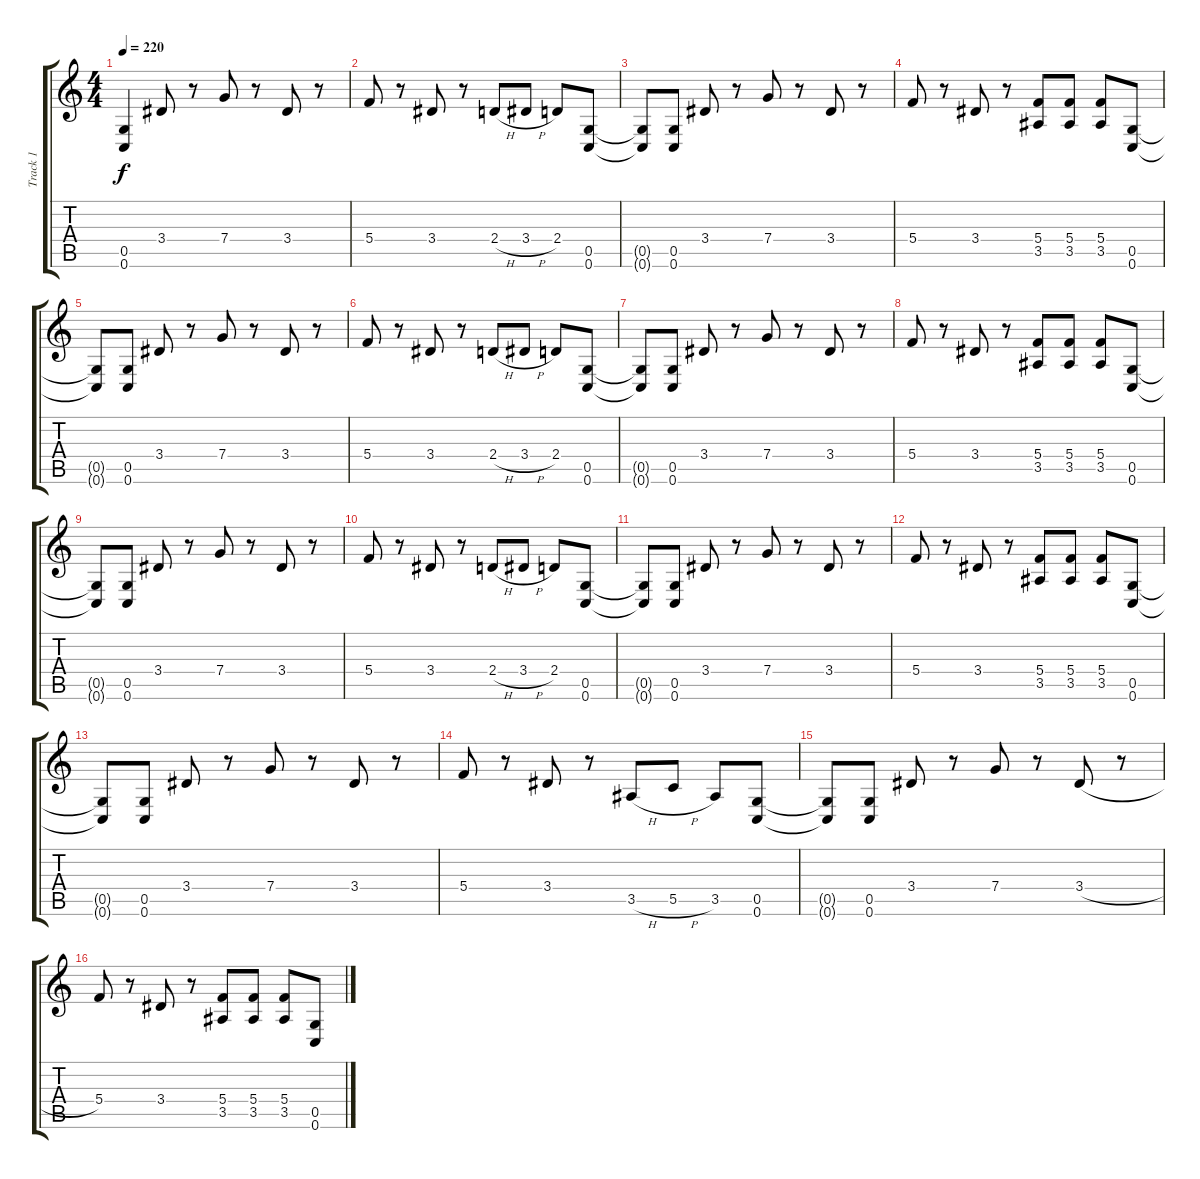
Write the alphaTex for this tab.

\track ("Track 1" "Track 1") {instrument distortionguitar}
\staff {score tabs}
\tuning (D4 A3 F3 C3 G2 C2) {hide}
\ts (4 4)
\tempo 220
\clef g2
\ks c
(0.5 0.6).4{dy f} 3.4.8 r.8 7.4.8 r.8 3.4.8 r.8 |
5.4.8 r.8 3.4.8 r.8 2.4{h}.8 3.4{h}.8 2.4.8 (0.5 0.6).8 |
(0.5{t} 0.6{t}).8 (0.5 0.6).8 3.4.8 r.8 7.4.8 r.8 3.4.8 r.8 |
5.4.8 r.8 3.4.8 r.8 (5.4 3.5).8 (5.4 3.5).8 (5.4 3.5).8 (0.5 0.6).8 |
(0.5{t} 0.6{t}).8 (0.5 0.6).8 3.4.8 r.8 7.4.8 r.8 3.4.8 r.8 |
5.4.8 r.8 3.4.8 r.8 2.4{h}.8 3.4{h}.8 2.4.8 (0.5 0.6).8 |
(0.5{t} 0.6{t}).8 (0.5 0.6).8 3.4.8 r.8 7.4.8 r.8 3.4.8 r.8 |
5.4.8 r.8 3.4.8 r.8 (5.4 3.5).8 (5.4 3.5).8 (5.4 3.5).8 (0.5 0.6).8 |
(0.5{t} 0.6{t}).8 (0.5 0.6).8 3.4.8 r.8 7.4.8 r.8 3.4.8 r.8 |
5.4.8 r.8 3.4.8 r.8 2.4{h}.8 3.4{h}.8 2.4.8 (0.5 0.6).8 |
(0.5{t} 0.6{t}).8 (0.5 0.6).8 3.4.8 r.8 7.4.8 r.8 3.4.8 r.8 |
5.4.8 r.8 3.4.8 r.8 (5.4 3.5).8 (5.4 3.5).8 (5.4 3.5).8 (0.5 0.6).8 |
(0.5{t} 0.6{t}).8 (0.5 0.6).8 3.4.8 r.8 7.4.8 r.8 3.4.8 r.8 |
5.4.8 r.8 3.4.8 r.8 3.5{h}.8 5.5{h}.8 3.5.8 (0.5 0.6).8 |
(0.5{t} 0.6{t}).8 (0.5 0.6).8 3.4.8 r.8 7.4.8 r.8 3.4{h}.8 r.8 |
5.4.8 r.8 3.4.8 r.8 (5.4 3.5).8 (5.4 3.5).8 (5.4 3.5).8 (0.5 0.6).8
